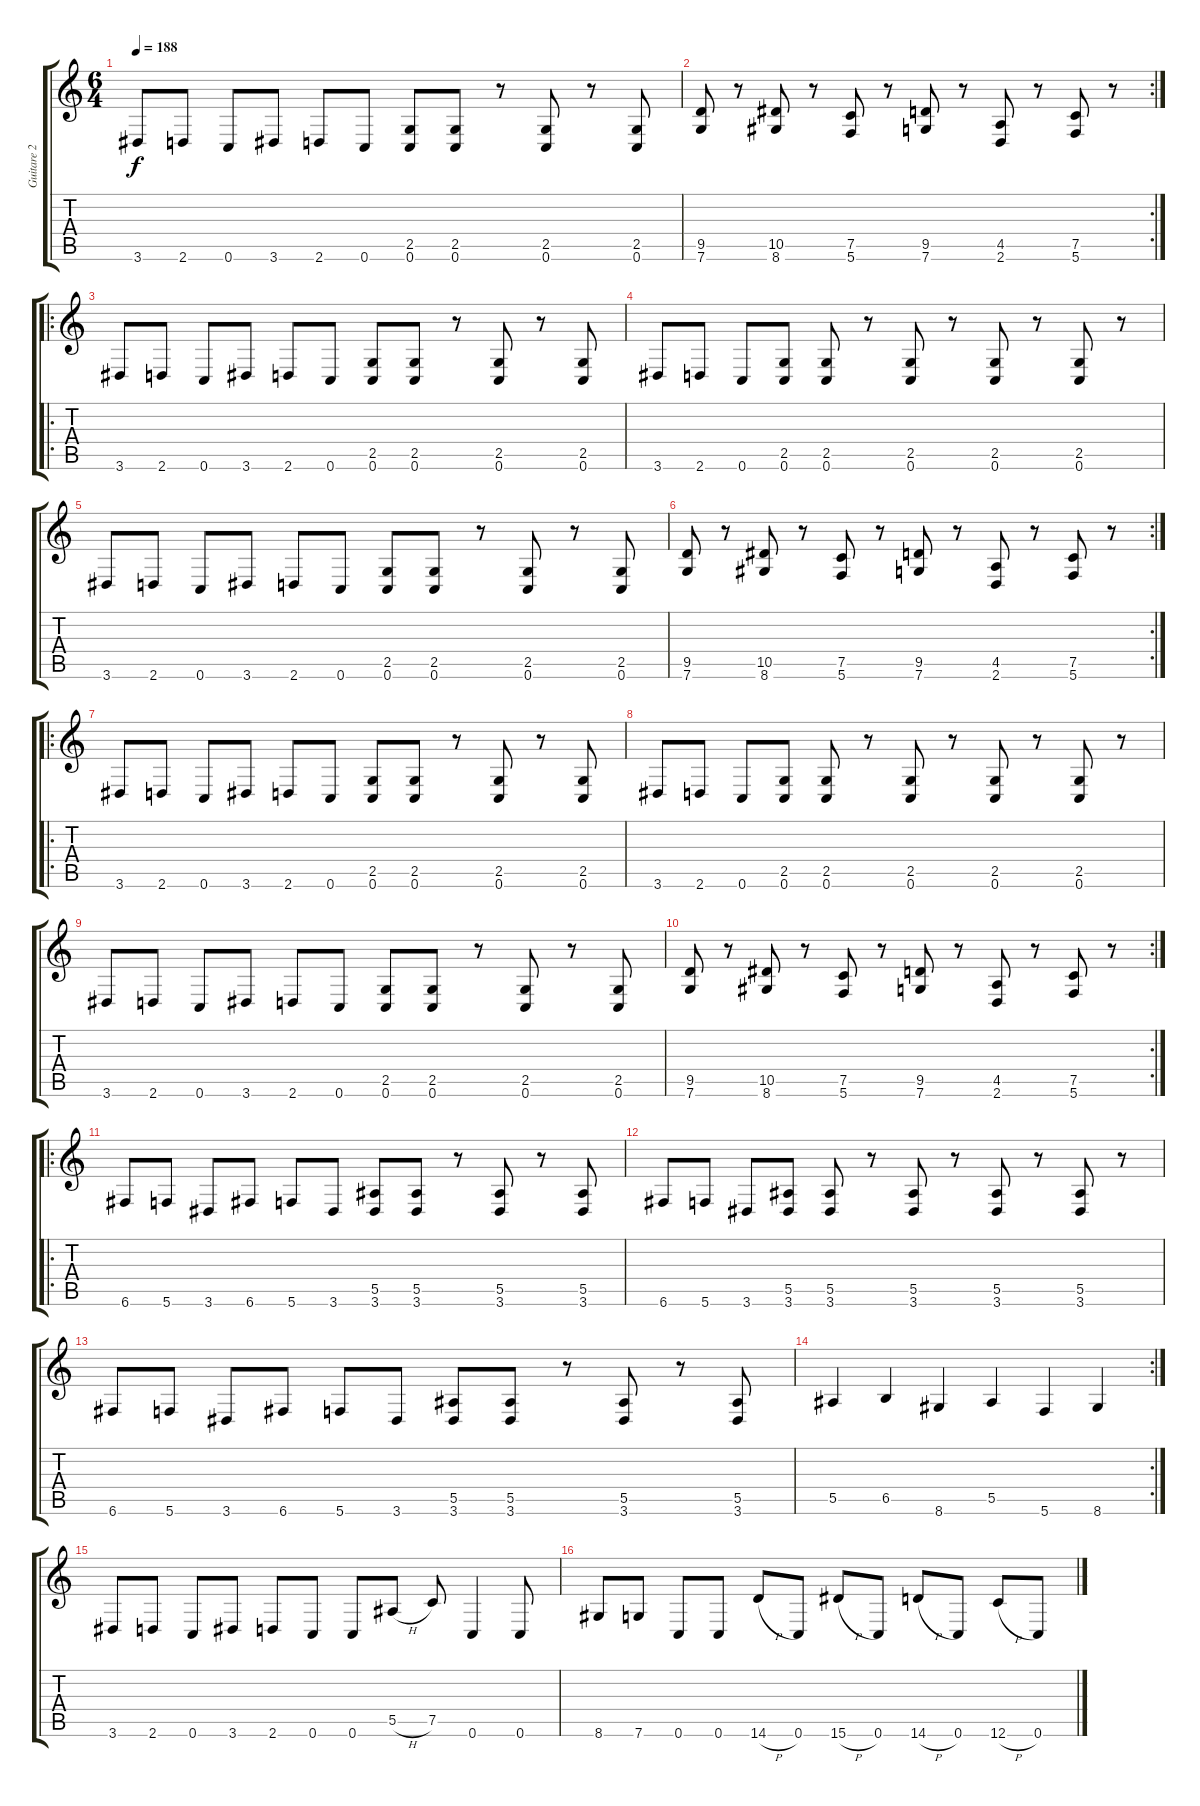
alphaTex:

\track ("Guitare 2" "Guitare 2") {instrument overdrivenguitar}
\staff {score tabs}
\tuning (C4 G3 Eb3 Bb2 F2 C2) {hide}
\ts (6 4)
\tempo 188
\clef g2
\ks c
3.6.8{dy f} 2.6.8 0.6.8 3.6.8 2.6.8 0.6.8 (2.5 0.6).8 (2.5 0.6).8 r.8 (2.5 0.6).8 r.8 (2.5 0.6).8 |
\rc 2
(9.5 7.6).8 r.8 (10.5 8.6).8 r.8 (7.5 5.6).8 r.8 (9.5 7.6).8 r.8 (4.5 2.6).8 r.8 (7.5 5.6).8 r.8 |
\ro
3.6.8 2.6.8 0.6.8 3.6.8 2.6.8 0.6.8 (2.5 0.6).8 (2.5 0.6).8 r.8 (2.5 0.6).8 r.8 (2.5 0.6).8 |
3.6.8 2.6.8 0.6.8 (2.5 0.6).8 (2.5 0.6).8 r.8 (2.5 0.6).8 r.8 (2.5 0.6).8 r.8 (2.5 0.6).8 r.8 |
3.6.8 2.6.8 0.6.8 3.6.8 2.6.8 0.6.8 (2.5 0.6).8 (2.5 0.6).8 r.8 (2.5 0.6).8 r.8 (2.5 0.6).8 |
\rc 2
(9.5 7.6).8 r.8 (10.5 8.6).8 r.8 (7.5 5.6).8 r.8 (9.5 7.6).8 r.8 (4.5 2.6).8 r.8 (7.5 5.6).8 r.8 |
\ro
3.6.8 2.6.8 0.6.8 3.6.8 2.6.8 0.6.8 (2.5 0.6).8 (2.5 0.6).8 r.8 (2.5 0.6).8 r.8 (2.5 0.6).8 |
3.6.8 2.6.8 0.6.8 (2.5 0.6).8 (2.5 0.6).8 r.8 (2.5 0.6).8 r.8 (2.5 0.6).8 r.8 (2.5 0.6).8 r.8 |
3.6.8 2.6.8 0.6.8 3.6.8 2.6.8 0.6.8 (2.5 0.6).8 (2.5 0.6).8 r.8 (2.5 0.6).8 r.8 (2.5 0.6).8 |
\rc 2
(9.5 7.6).8 r.8 (10.5 8.6).8 r.8 (7.5 5.6).8 r.8 (9.5 7.6).8 r.8 (4.5 2.6).8 r.8 (7.5 5.6).8 r.8 |
\ro
6.6.8 5.6.8 3.6.8 6.6.8 5.6.8 3.6.8 (5.5 3.6).8 (5.5 3.6).8 r.8 (5.5 3.6).8 r.8 (5.5 3.6).8 |
6.6.8 5.6.8 3.6.8 (5.5 3.6).8 (5.5 3.6).8 r.8 (5.5 3.6).8 r.8 (5.5 3.6).8 r.8 (5.5 3.6).8 r.8 |
6.6.8 5.6.8 3.6.8 6.6.8 5.6.8 3.6.8 (5.5 3.6).8 (5.5 3.6).8 r.8 (5.5 3.6).8 r.8 (5.5 3.6).8 |
\rc 2
5.5.4 6.5.4 8.6.4 5.5.4 5.6.4 8.6.4 |
3.6.8 2.6.8 0.6.8 3.6.8 2.6.8 0.6.8 0.6.8 5.5{h}.8 7.5.8 0.6.4 0.6.8 |
8.6.8 7.6.8 0.6.8 0.6.8 14.6{h}.8 0.6.8 15.6{h}.8 0.6.8 14.6{h}.8 0.6.8 12.6{h}.8 0.6.8
